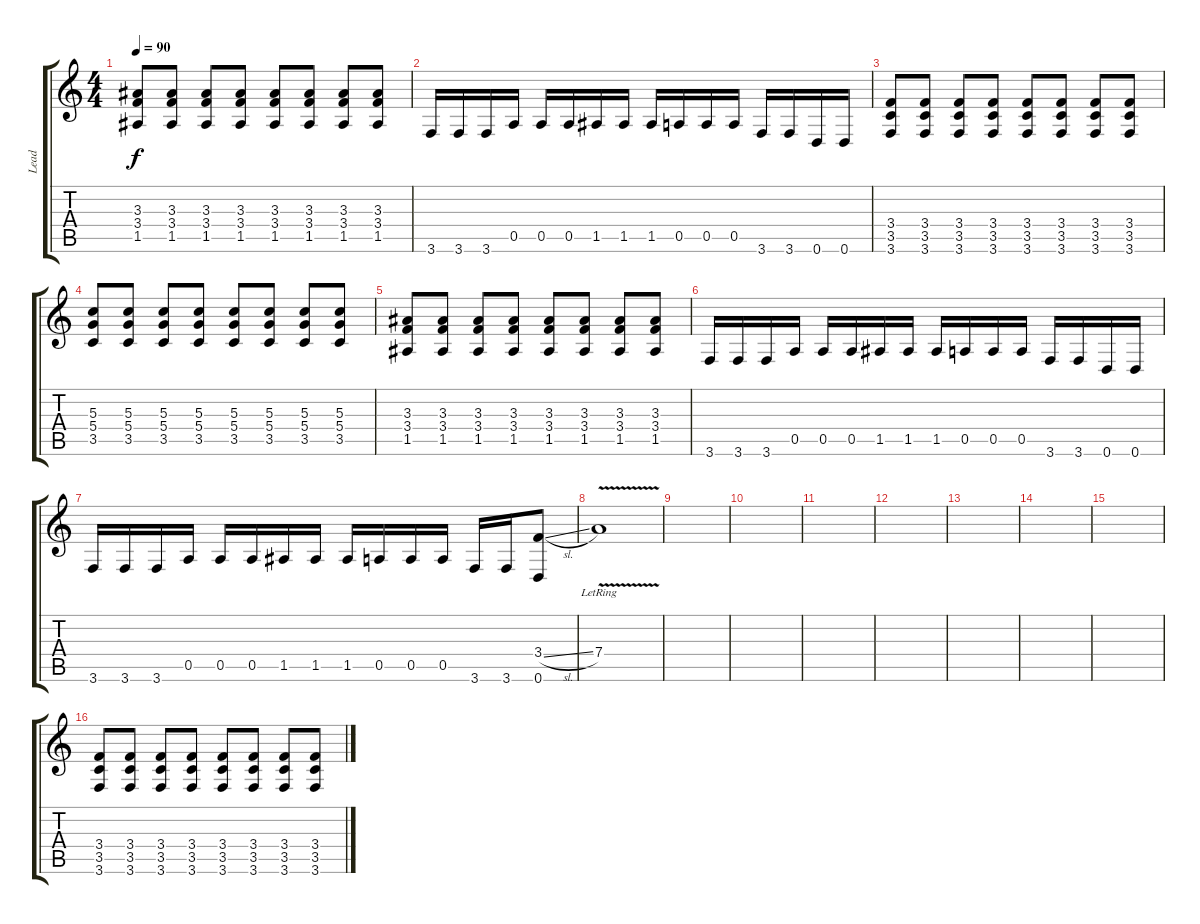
\track ("Lead" "Lead") {instrument overdrivenguitar}
\staff {score tabs}
\tuning (E4 B3 G3 D3 A2 D2) {hide}
\ts (4 4)
\tempo 90
\clef g2
\ks c
(3.3 3.4 1.5).8{dy f} (3.3 3.4 1.5).8 (3.3 3.4 1.5).8 (3.3 3.4 1.5).8 (3.3 3.4 1.5).8 (3.3 3.4 1.5).8 (3.3 3.4 1.5).8 (3.3 3.4 1.5).8 |
3.6.16 3.6.16 3.6.16 0.5.16 0.5.16 0.5.16 1.5.16 1.5.16 1.5.16 0.5.16 0.5.16 0.5.16 3.6.16 3.6.16 0.6.16 0.6.16 |
(3.4 3.5 3.6).8 (3.4 3.5 3.6).8 (3.4 3.5 3.6).8 (3.4 3.5 3.6).8 (3.4 3.5 3.6).8 (3.4 3.5 3.6).8 (3.4 3.5 3.6).8 (3.4 3.5 3.6).8 |
(5.3 5.4 3.5).8 (5.3 5.4 3.5).8 (5.3 5.4 3.5).8 (5.3 5.4 3.5).8 (5.3 5.4 3.5).8 (5.3 5.4 3.5).8 (5.3 5.4 3.5).8 (5.3 5.4 3.5).8 |
(3.3 3.4 1.5).8 (3.3 3.4 1.5).8 (3.3 3.4 1.5).8 (3.3 3.4 1.5).8 (3.3 3.4 1.5).8 (3.3 3.4 1.5).8 (3.3 3.4 1.5).8 (3.3 3.4 1.5).8 |
3.6.16 3.6.16 3.6.16 0.5.16 0.5.16 0.5.16 1.5.16 1.5.16 1.5.16 0.5.16 0.5.16 0.5.16 3.6.16 3.6.16 0.6.16 0.6.16 |
3.6.16 3.6.16 3.6.16 0.5.16 0.5.16 0.5.16 1.5.16 1.5.16 1.5.16 0.5.16 0.5.16 0.5.16 3.6.16 3.6.16 (3.4{sl} 0.6).8 |
7.4{v lr}.1 |
|
|
|
|
|
|
|
(3.4 3.5 3.6).8 (3.4 3.5 3.6).8 (3.4 3.5 3.6).8 (3.4 3.5 3.6).8 (3.4 3.5 3.6).8 (3.4 3.5 3.6).8 (3.4 3.5 3.6).8 (3.4 3.5 3.6).8
